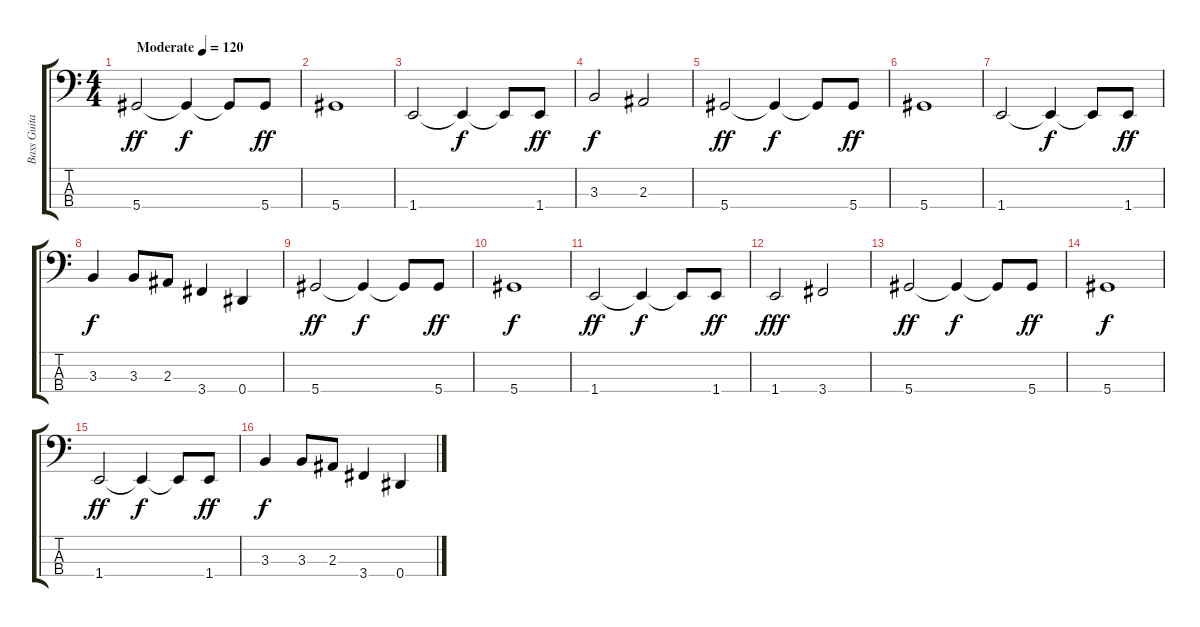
\track ("Bass Guitar - Toni" "Bass Guita") {instrument electricbasspick}
\staff {score tabs}
\tuning (Gb2 Db2 Ab1 Eb1) {hide}
\ts (4 4)
\tempo (120 "Moderate")
\clef f4
\ks c
5.4.2{dy ff instrument electricbasspick} 5.4{t}.4{dy f} 5.4{t}.8 5.4.8{dy ff} |
5.4.1 |
1.4.2 1.4{t}.4{dy f} 1.4{t}.8 1.4.8{dy ff} |
3.3.2{dy f} 2.3.2 |
5.4.2{dy ff} 5.4{t}.4{dy f} 5.4{t}.8 5.4.8{dy ff} |
5.4.1 |
1.4.2 1.4{t}.4{dy f} 1.4{t}.8 1.4.8{dy ff} |
3.3.4{dy f} 3.3.8 2.3.8 3.4.4 0.4.4 |
5.4.2{dy ff} 5.4{t}.4{dy f} 5.4{t}.8 5.4.8{dy ff} |
5.4.1{dy f} |
1.4.2{dy ff} 1.4{t}.4{dy f} 1.4{t}.8 1.4.8{dy ff} |
1.4.2{dy fff} 3.4.2 |
5.4.2{dy ff} 5.4{t}.4{dy f} 5.4{t}.8 5.4.8{dy ff} |
5.4.1{dy f} |
1.4.2{dy ff} 1.4{t}.4{dy f} 1.4{t}.8 1.4.8{dy ff} |
3.3.4{dy f} 3.3.8 2.3.8 3.4.4 0.4.4
